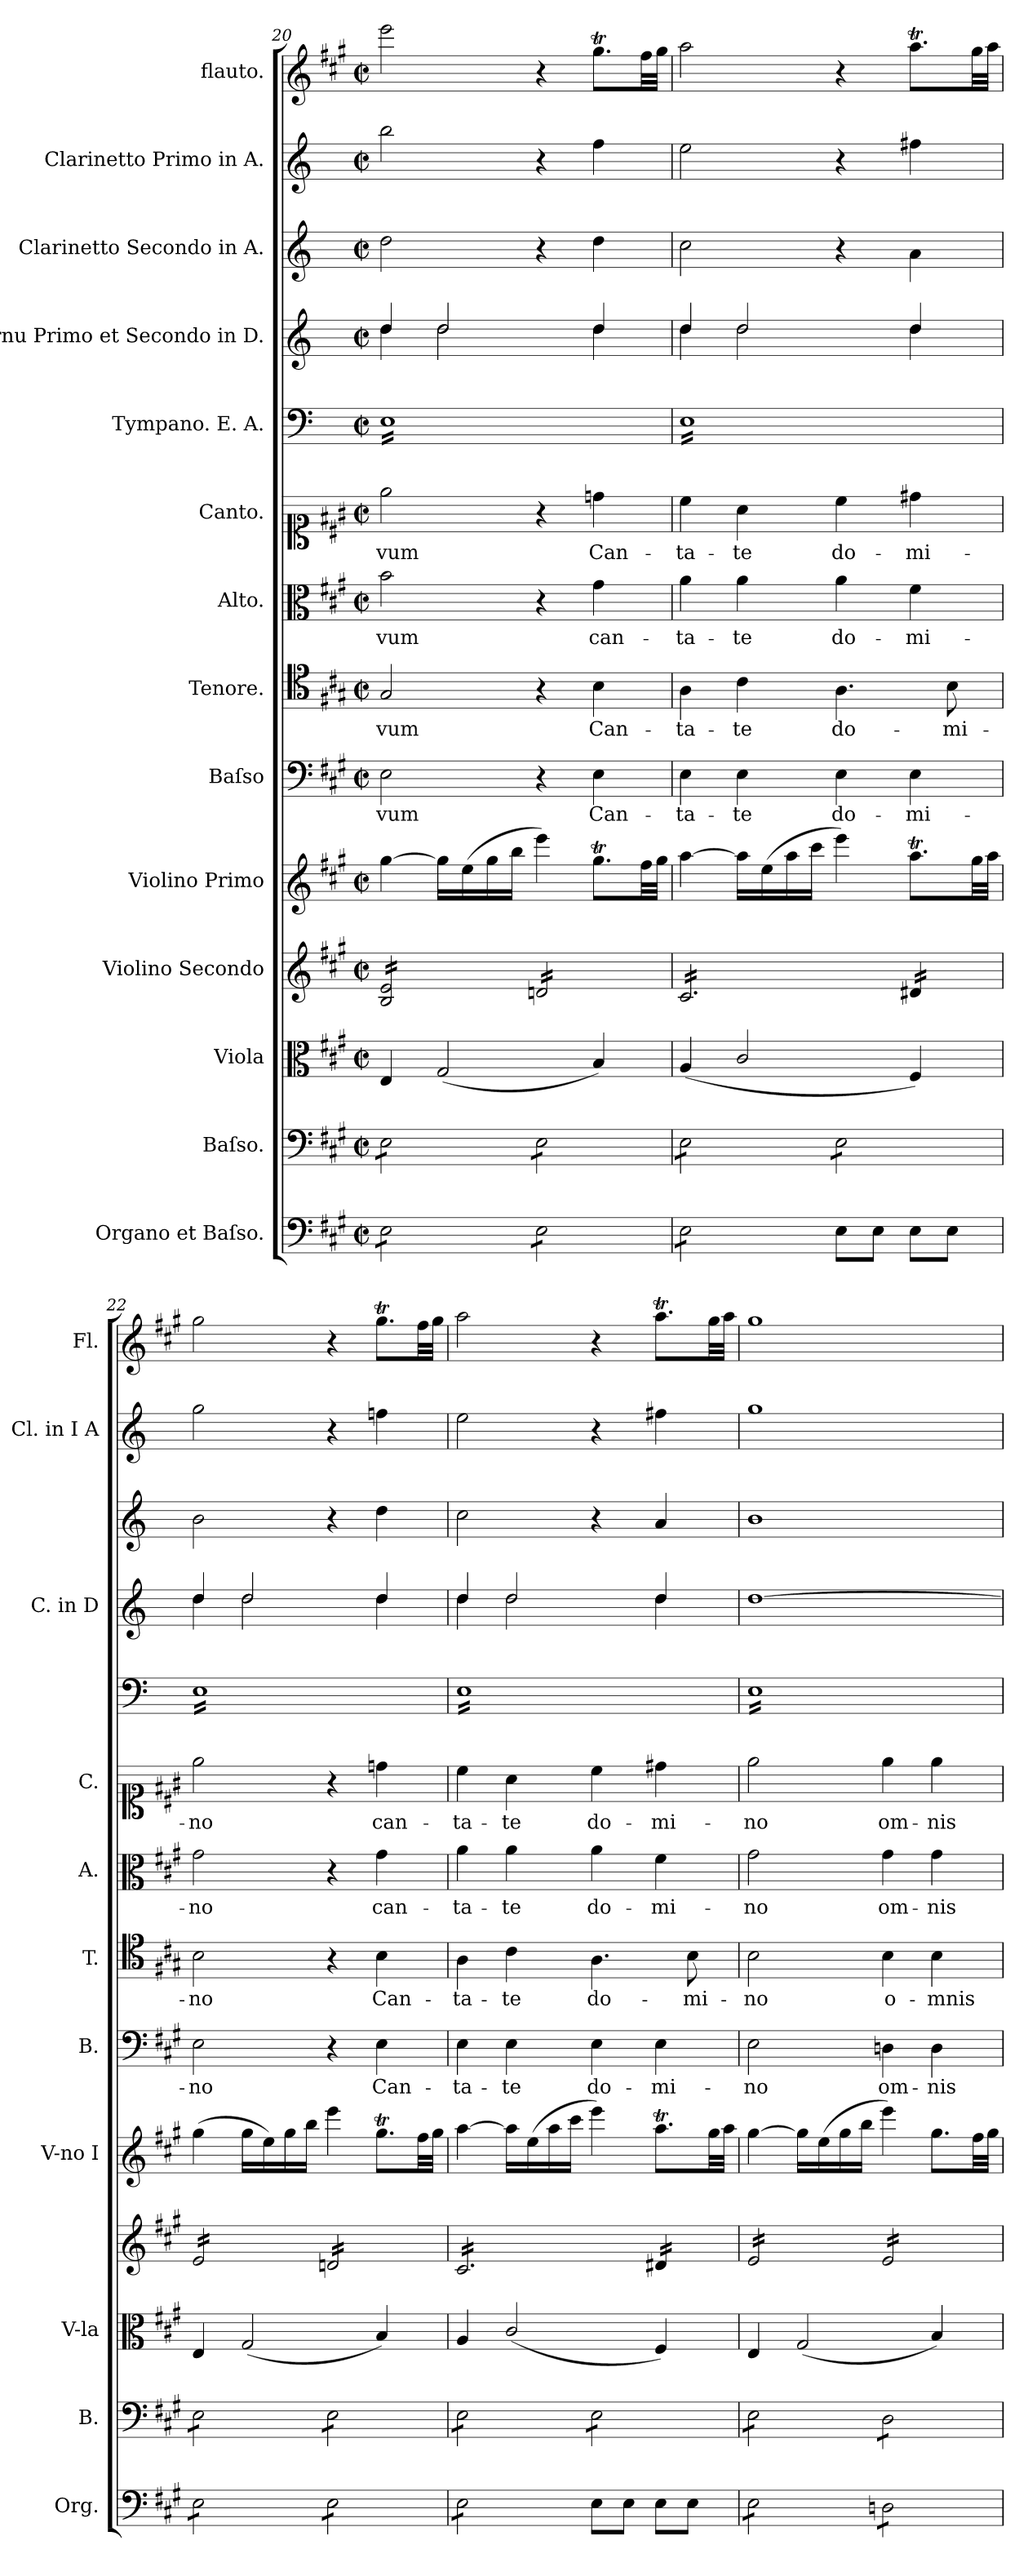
**kern	**kern	**kern	**kern	**kern	**kern	**text	**kern	**text	**kern	**text	**kern	**text	**kern	**kern	**kern	**kern	**kern
*part14	*part13	*part12	*part11	*part10	*part9	*part9	*part8	*part8	*part7	*part7	*part6	*part6	*part5	*part4	*part3	*part2	*part1
*staff14	*staff13	*staff12	*staff11	*staff10	*staff9	*staff9	*staff8	*staff8	*staff7	*staff7	*staff6	*staff6	*staff5	*staff4	*staff3	*staff2	*staff1
*I"Organo et Baſso.	*I"Baſso.	*I"Viola	*I"Violino Secondo	*I"Violino Primo	*I"Baſso	*	*I"Tenore.	*	*I"Alto.	*	*I"Canto.	*	*I"Tympano. E. A.	*I"Cornu Primo et Secondo in D.	*I"Clarinetto Secondo in A.	*I"Clarinetto Primo in A.	*I"flauto.
*I'Org.	*I'B.	*I'V-la	*	*I'V-no I	*I'B.	*	*I'T.	*	*I'A.	*	*I'C.	*	*	*I'C. in D	*	*I'Cl. in I A	*I'Fl.
*clefF4	*clefF4	*clefC3	*clefG2	*clefG2	*clefF4	*	*clefC4	*	*clefC3	*	*clefC1	*	*clefF4	*clefG2	*clefG2	*clefG2	*clefG2
*	*	*	*	*	*	*	*	*	*	*	*	*	*	*ITrd6c10	*ITrd2c3	*ITrd2c3	*
*k[f#c#g#]	*k[f#c#g#]	*k[f#c#g#]	*k[f#c#g#]	*k[f#c#g#]	*k[f#c#g#]	*	*k[f#c#g#]	*	*k[f#c#g#]	*	*k[f#c#g#]	*	*k[]	*k[f#c#]	*k[f#c#g#]	*k[f#c#g#]	*k[f#c#g#]
*M2/2	*M2/2	*M2/2	*M2/2	*M2/2	*M2/2	*	*M2/2	*	*M2/2	*	*M2/2	*	*M2/2	*M2/2	*M2/2	*M2/2	*M2/2
*met(c|)	*met(c|)	*met(c|)	*met(c|)	*met(c|)	*met(c|)	*	*met(c|)	*	*met(c|)	*	*met(c|)	*	*met(c|)	*met(c|)	*met(c|)	*met(c|)	*met(c|)
=20	=20	=20	=20	=20	=20	=20	=20	=20	=20	=20	=20	=20	=20	=20	=20	=20	=20
*	*	*	*	*	*	*	*	*	*	*	*	*	*	*^	*	*	*
*tremolo	*	*	*	*	*	*	*	*	*	*	*	*	*	*	*	*	*	*
*	*tremolo	*	*	*	*	*	*	*	*	*	*	*	*	*	*	*	*	*
*	*	*	*tremolo	*	*	*	*	*	*	*	*	*	*	*	*	*	*	*
*	*	*	*	*	*	*	*	*	*	*	*	*	*tremolo	*	*	*	*	*
8E\L	8E\L	4E/	16B/ 16e/LL	[4gg#\	2E\	-vum	2G#/	-vum	2b\	-vum	2ee\	-vum	16E\LL	4e/	4e\	2b\	2gg#\	2eee\
.	.	.	16B/ 16e/	.	.	.	.	.	.	.	.	.	16E\	.	.	.	.	.
8E\	8E\	.	16B/ 16e/	.	.	.	.	.	.	.	.	.	16E\	.	.	.	.	.
.	.	.	16B/ 16e/	.	.	.	.	.	.	.	.	.	16E\	.	.	.	.	.
8E\	8E\	(2G#/	16B/ 16e/	16gg#\LL]	.	.	.	.	.	.	.	.	16E\	2e/	2e\	.	.	.
.	.	.	16B/ 16e/	(16ee\	.	.	.	.	.	.	.	.	16E\	.	.	.	.	.
8E\J	8E\J	.	16B/ 16e/	16gg#\	.	.	.	.	.	.	.	.	16E\	.	.	.	.	.
.	.	.	16B/ 16e/JJ	16bb\JJ	.	.	.	.	.	.	.	.	16E\	.	.	.	.	.
8E\L	8E\L	.	16dn/LL	4eee\)	4r	.	4r	.	4r	.	4r	.	16E\	.	.	4r	4r	4r
.	.	.	16dn/	.	.	.	.	.	.	.	.	.	16E\	.	.	.	.	.
8E\	8E\	.	16dn/	.	.	.	.	.	.	.	.	.	16E\	.	.	.	.	.
.	.	.	16dn/	.	.	.	.	.	.	.	.	.	16E\	.	.	.	.	.
8E\	8E\	4B/)	16dn/	8.gg#t\L	4E\	Can-	4B\	Can-	4g#\	can-	4ddn\	Can-	16E\	4e/	4e\	4b\	4dd\	8.gg#t\L
.	.	.	16dn/	.	.	.	.	.	.	.	.	.	16E\	.	.	.	.	.
8E\J	8E\J	.	16dn/	.	.	.	.	.	.	.	.	.	16E\	.	.	.	.	.
.	.	.	16dn/JJ	32ff#\LL	.	.	.	.	.	.	.	.	16E\JJ	.	.	.	.	32ff#\LL
.	.	.	.	32gg#\JJJ	.	.	.	.	.	.	.	.	.	.	.	.	.	32gg#\JJJ
=21	=21	=21	=21	=21	=21	=21	=21	=21	=21	=21	=21	=21	=21	=21	=21	=21	=21	=21
8E\L	8E\L	(4A/	16c#/LL	[4aa\	4E\	-ta-	4A\	-ta-	4a\	-ta-	4cc#\	-ta-	16E\LL	4e/	4e\	2a\	2cc#\	2aa\
.	.	.	16c#/	.	.	.	.	.	.	.	.	.	16E\	.	.	.	.	.
8E\	8E\	.	16c#/	.	.	.	.	.	.	.	.	.	16E\	.	.	.	.	.
.	.	.	16c#/	.	.	.	.	.	.	.	.	.	16E\	.	.	.	.	.
8E\	8E\	2c#/	16c#/	16aa\LL]	4E\	-te	4c#\	-te	4a\	-te	4a\	-te	16E\	2e/	2e\	.	.	.
.	.	.	16c#/	(16ee\	.	.	.	.	.	.	.	.	16E\	.	.	.	.	.
8E\J	8E\J	.	16c#/	16aa\	.	.	.	.	.	.	.	.	16E\	.	.	.	.	.
*Xtremolo	*	*	*	*	*	*	*	*	*	*	*	*	*	*	*	*	*	*
.	.	.	16c#/	16ccc#\JJ	.	.	.	.	.	.	.	.	16E\	.	.	.	.	.
8E\L	8E\L	.	16c#/	4eee\)	4E\	do-	4.A\	do-	4a\	do-	4cc#\	do-	16E\	.	.	4r	4r	4r
.	.	.	16c#/	.	.	.	.	.	.	.	.	.	16E\	.	.	.	.	.
8E\J	8E\	.	16c#/	.	.	.	.	.	.	.	.	.	16E\	.	.	.	.	.
.	.	.	16c#/JJ	.	.	.	.	.	.	.	.	.	16E\	.	.	.	.	.
8E\L	8E\	4F#/)	16d#X/LL	8.aaT\L	4E\	-mi-	.	.	4f#\	-mi-	4dd#X\	-mi-	16E\	4e/	4e\	4f#\	4dd#X\	8.aaT\L
.	.	.	16d#X/	.	.	.	.	.	.	.	.	.	16E\	.	.	.	.	.
8E\J	8E\J	.	16d#X/	.	.	.	8B\	-mi-	.	.	.	.	16E\	.	.	.	.	.
.	.	.	16d#X/JJ	32gg#\LL	.	.	.	.	.	.	.	.	16E\JJ	.	.	.	.	32gg#\LL
.	.	.	.	32aa\JJJ	.	.	.	.	.	.	.	.	.	.	.	.	.	32aa\JJJ
=22	=22	=22	=22	=22	=22	=22	=22	=22	=22	=22	=22	=22	=22	=22	=22	=22	=22	=22
*tremolo	*	*	*	*	*	*	*	*	*	*	*	*	*	*	*	*	*	*
8E\L	8E\L	4E/	16e/LL	(4gg#\	2E\	-no	2B\	-no	2g#\	-no	2ee\	-no	16E\LL	4e/	4e\	2g#\	2ee\	2gg#\
.	.	.	16e/	.	.	.	.	.	.	.	.	.	16E\	.	.	.	.	.
8E\	8E\	.	16e/	.	.	.	.	.	.	.	.	.	16E\	.	.	.	.	.
.	.	.	16e/	.	.	.	.	.	.	.	.	.	16E\	.	.	.	.	.
8E\	8E\	(2G#/	16e/	16gg#\LL	.	.	.	.	.	.	.	.	16E\	2e/	2e\	.	.	.
.	.	.	16e/	16ee\)	.	.	.	.	.	.	.	.	16E\	.	.	.	.	.
8E\J	8E\J	.	16e/	16gg#\	.	.	.	.	.	.	.	.	16E\	.	.	.	.	.
.	.	.	16e/JJ	16bb\JJ	.	.	.	.	.	.	.	.	16E\	.	.	.	.	.
8E\L	8E\L	.	16dn/LL	4eee\	4r	.	4r	.	4r	.	4r	.	16E\	.	.	4r	4r	4r
.	.	.	16dn/	.	.	.	.	.	.	.	.	.	16E\	.	.	.	.	.
8E\	8E\	.	16dn/	.	.	.	.	.	.	.	.	.	16E\	.	.	.	.	.
.	.	.	16dn/	.	.	.	.	.	.	.	.	.	16E\	.	.	.	.	.
!	!	!	!	!	!	!LO:LY:i	!	!LO:LY:i	!	!LO:LY:i	!	!	!	!	!	!	!	!
8E\	8E\	4B/)	16dn/	8.gg#t\L	4E\	Can-	4B\	Can-	4g#\	can-	4ddn\	can-	16E\	4e/	4e\	4b\	4ddn\	8.gg#t\L
.	.	.	16dn/	.	.	.	.	.	.	.	.	.	16E\	.	.	.	.	.
8E\J	8E\J	.	16dn/	.	.	.	.	.	.	.	.	.	16E\	.	.	.	.	.
.	.	.	16dn/JJ	32ff#\LL	.	.	.	.	.	.	.	.	16E\JJ	.	.	.	.	32ff#\LL
.	.	.	.	32gg#\JJJ	.	.	.	.	.	.	.	.	.	.	.	.	.	32gg#\JJJ
=23	=23	=23	=23	=23	=23	=23	=23	=23	=23	=23	=23	=23	=23	=23	=23	=23	=23	=23
!	!	!	!	!	!	!LO:LY:i	!	!LO:LY:i	!	!LO:LY:i	!	!	!	!	!	!	!	!
8E\L	8E\L	4A/	16c#/LL	[4aa\	4E\	-ta-	4A\	-ta-	4a\	-ta-	4cc#\	-ta-	16E\LL	4e/	4e\	2a\	2cc#\	2aa\
.	.	.	16c#/	.	.	.	.	.	.	.	.	.	16E\	.	.	.	.	.
8E\	8E\	.	16c#/	.	.	.	.	.	.	.	.	.	16E\	.	.	.	.	.
.	.	.	16c#/	.	.	.	.	.	.	.	.	.	16E\	.	.	.	.	.
!	!	!	!	!	!	!LO:LY:i	!	!LO:LY:i	!	!LO:LY:i	!	!	!	!	!	!	!	!
8E\	8E\	(2c#/	16c#/	16aa\LL]	4E\	-te	4c#\	-te	4a\	-te	4a\	-te	16E\	2e/	2e\	.	.	.
.	.	.	16c#/	(16ee\	.	.	.	.	.	.	.	.	16E\	.	.	.	.	.
8E\J	8E\J	.	16c#/	16aa\	.	.	.	.	.	.	.	.	16E\	.	.	.	.	.
*Xtremolo	*	*	*	*	*	*	*	*	*	*	*	*	*	*	*	*	*	*
.	.	.	16c#/	16ccc#\JJ	.	.	.	.	.	.	.	.	16E\	.	.	.	.	.
!	!	!	!	!	!	!LO:LY:i	!	!LO:LY:i	!	!LO:LY:i	!	!	!	!	!	!	!	!
8E\L	8E\L	.	16c#/	4eee\)	4E\	do-	4.A\	do-	4a\	do-	4cc#\	do-	16E\	.	.	4r	4r	4r
.	.	.	16c#/	.	.	.	.	.	.	.	.	.	16E\	.	.	.	.	.
8E\J	8E\	.	16c#/	.	.	.	.	.	.	.	.	.	16E\	.	.	.	.	.
.	.	.	16c#/JJ	.	.	.	.	.	.	.	.	.	16E\	.	.	.	.	.
!	!	!	!	!	!	!LO:LY:i	!	!	!	!LO:LY:i	!	!	!	!	!	!	!	!
8E\L	8E\	4F#/)	16d#X/LL	8.aaT\L	4E\	-mi-	.	.	4f#\	-mi-	4dd#X\	-mi-	16E\	4e/	4e\	4f#/	4dd#X\	8.aaT\L
.	.	.	16d#X/	.	.	.	.	.	.	.	.	.	16E\	.	.	.	.	.
!	!	!	!	!	!	!	!	!LO:LY:i	!	!	!	!	!	!	!	!	!	!
8E\J	8E\J	.	16d#X/	.	.	.	8B\	-mi-	.	.	.	.	16E\	.	.	.	.	.
.	.	.	16d#X/JJ	32gg#\LL	.	.	.	.	.	.	.	.	16E\JJ	.	.	.	.	32gg#\LL
.	.	.	.	32aa\JJJ	.	.	.	.	.	.	.	.	.	.	.	.	.	32aa\JJJ
*	*	*	*	*	*	*	*	*	*	*	*	*	*	*v	*v	*	*	*
=24	=24	=24	=24	=24	=24	=24	=24	=24	=24	=24	=24	=24	=24	=24	=24	=24	=24
!	!	!	!	!	!	!LO:LY:i	!	!LO:LY:i	!	!LO:LY:i	!	!	!	!	!	!	!
*tremolo	*	*	*	*	*	*	*	*	*	*	*	*	*	*	*	*	*
8E\L	8E\L	4E/	16e/LL	[4gg#\	2E\	-no	2B\	-no	2g#\	-no	2ee\	-no	16E\LL	[1e	1g#	1ee	1gg#
.	.	.	16e/	.	.	.	.	.	.	.	.	.	16E\	.	.	.	.
8E\	8E\	.	16e/	.	.	.	.	.	.	.	.	.	16E\	.	.	.	.
.	.	.	16e/	.	.	.	.	.	.	.	.	.	16E\	.	.	.	.
8E\	8E\	(2G#/	16e/	16gg#\LL]	.	.	.	.	.	.	.	.	16E\	.	.	.	.
.	.	.	16e/	(16ee\	.	.	.	.	.	.	.	.	16E\	.	.	.	.
8E\J	8E\J	.	16e/	16gg#\	.	.	.	.	.	.	.	.	16E\	.	.	.	.
.	.	.	16e/JJ	16bb\JJ	.	.	.	.	.	.	.	.	16E\	.	.	.	.
8Dn\L	8D\L	.	16e/LL	4eee\)	4Dn\	om-	4B\	o-	4g#\	om-	4ee\	om-	16E\	.	.	.	.
.	.	.	16e/	.	.	.	.	.	.	.	.	.	16E\	.	.	.	.
8Dn\	8D\	.	16e/	.	.	.	.	.	.	.	.	.	16E\	.	.	.	.
.	.	.	16e/	.	.	.	.	.	.	.	.	.	16E\	.	.	.	.
8Dn\	8D\	4B/)	16e/	8.gg#\L	4D\	-nis	4B\	-mnis	4g#\	-nis	4ee\	-nis	16E\	.	.	.	.
.	.	.	16e/	.	.	.	.	.	.	.	.	.	16E\	.	.	.	.
8Dn\J	8D\J	.	16e/	.	.	.	.	.	.	.	.	.	16E\	.	.	.	.
*	*Xtremolo	*	*	*	*	*	*	*	*	*	*	*	*	*	*	*	*
*Xtremolo	*	*	*	*	*	*	*	*	*	*	*	*	*	*	*	*	*
.	.	.	16e/JJ	32ff#\LL	.	.	.	.	.	.	.	.	16E\JJ	.	.	.	.
*	*	*	*	*	*	*	*	*	*	*	*	*	*Xtremolo	*	*	*	*
*	*	*	*Xtremolo	*	*	*	*	*	*	*	*	*	*	*	*	*	*
.	.	.	.	32gg#\JJJ	.	.	.	.	.	.	.	.	.	.	.	.	.
=	=	=	=	=	=	=	=	=	=	=	=	=	=	=	=	=	=
*-	*-	*-	*-	*-	*-	*-	*-	*-	*-	*-	*-	*-	*-	*-	*-	*-	*-
